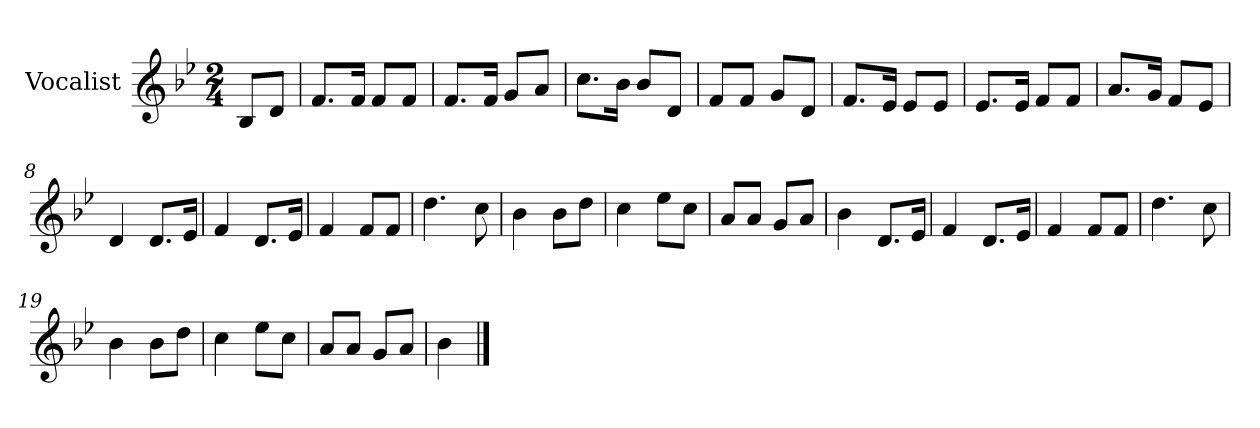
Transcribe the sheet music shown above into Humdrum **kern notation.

**kern
*part1
*staff1
*I"Vocalist
*k[b-e-]
*B-:
*M2/4
=
8B-L
8dJ
=1
8.fL
16fJk
8fL
8fJ
=2
8.fL
16fJk
8gL
8aJ
=3
8.ccL
16b-Jk
8b-L
8dJ
=4
8fL
8fJ
8gL
8dJ
=5
8.fL
16e-Jk
8e-L
8e-J
=6
8.e-L
16e-Jk
8fL
8fJ
=7
8.aL
16gJk
8fL
8e-J
=8
4d
8.dL
16e-Jk
=9
4f
8.dL
16e-Jk
=10
4f
8fL
8fJ
=11
4.dd
8cc
=12
4b-
8b-L
8ddJ
=13
4cc
8ee-L
8ccJ
=14
8aL
8aJ
8gL
8aJ
=15
4b-
8.dL
16e-Jk
=16
4f
8.dL
16e-Jk
=17
4f
8fL
8fJ
=18
4.dd
8cc
=19
4b-
8b-L
8ddJ
=20
4cc
8ee-L
8ccJ
=21
8aL
8aJ
8gL
8aJ
=22
4b-
==
*-
